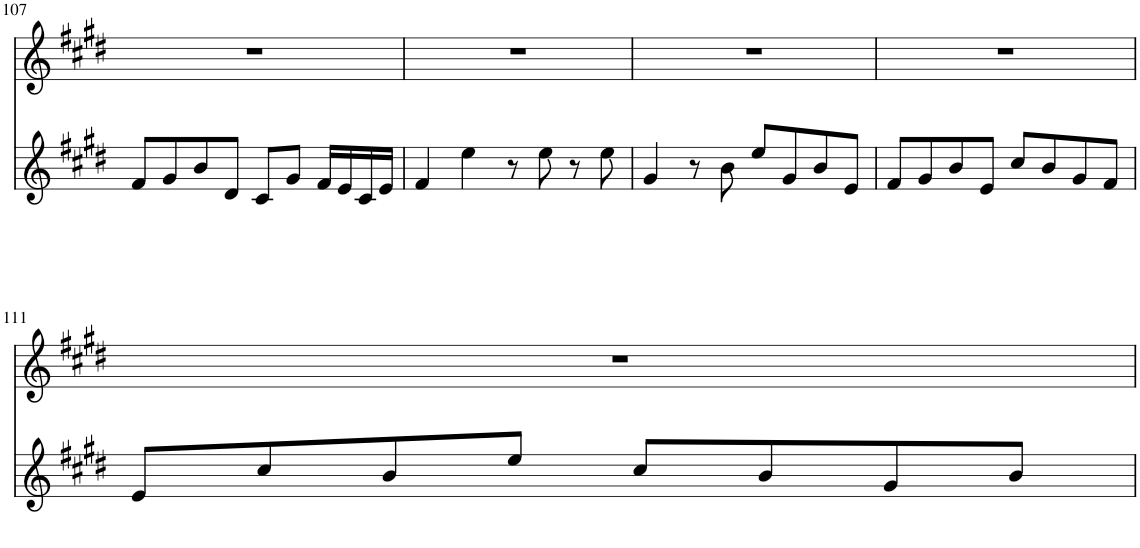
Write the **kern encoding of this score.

**kern	**kern
*part2	*part1
*staff2	*staff1
*I"Piano	*I"Piano
*I'Pno	*I'Pno
!!LO:PB:g=z
*clefG2	*clefG2
*k[f#c#g#d#]	*k[f#c#g#d#]
*M4/4	*M4/4
=107	=107
8f#/L	1r
8g#/	.
8b/	.
8d#/J	.
8c#/L	.
8g#/J	.
16f#/LL	.
16e/	.
16c#/	.
16e/JJ	.
=108	=108
4f#/	1r
4ee\	.
8r	.
8ee\	.
8r	.
8ee\	.
=109	=109
4g#/	1r
8r	.
8b\	.
8ee/L	.
8g#/	.
8b/	.
8e/J	.
=110	=110
8f#/L	1r
8g#/	.
8b/	.
8e/J	.
8cc#/L	.
8b/	.
8g#/	.
8f#/J	.
!!LO:LB:g=z
=111	=111
8e/L	1r
8cc#/	.
8b/	.
8ee/J	.
8cc#/L	.
8b/	.
8g#/	.
8b/J	.
=	=
*-	*-
